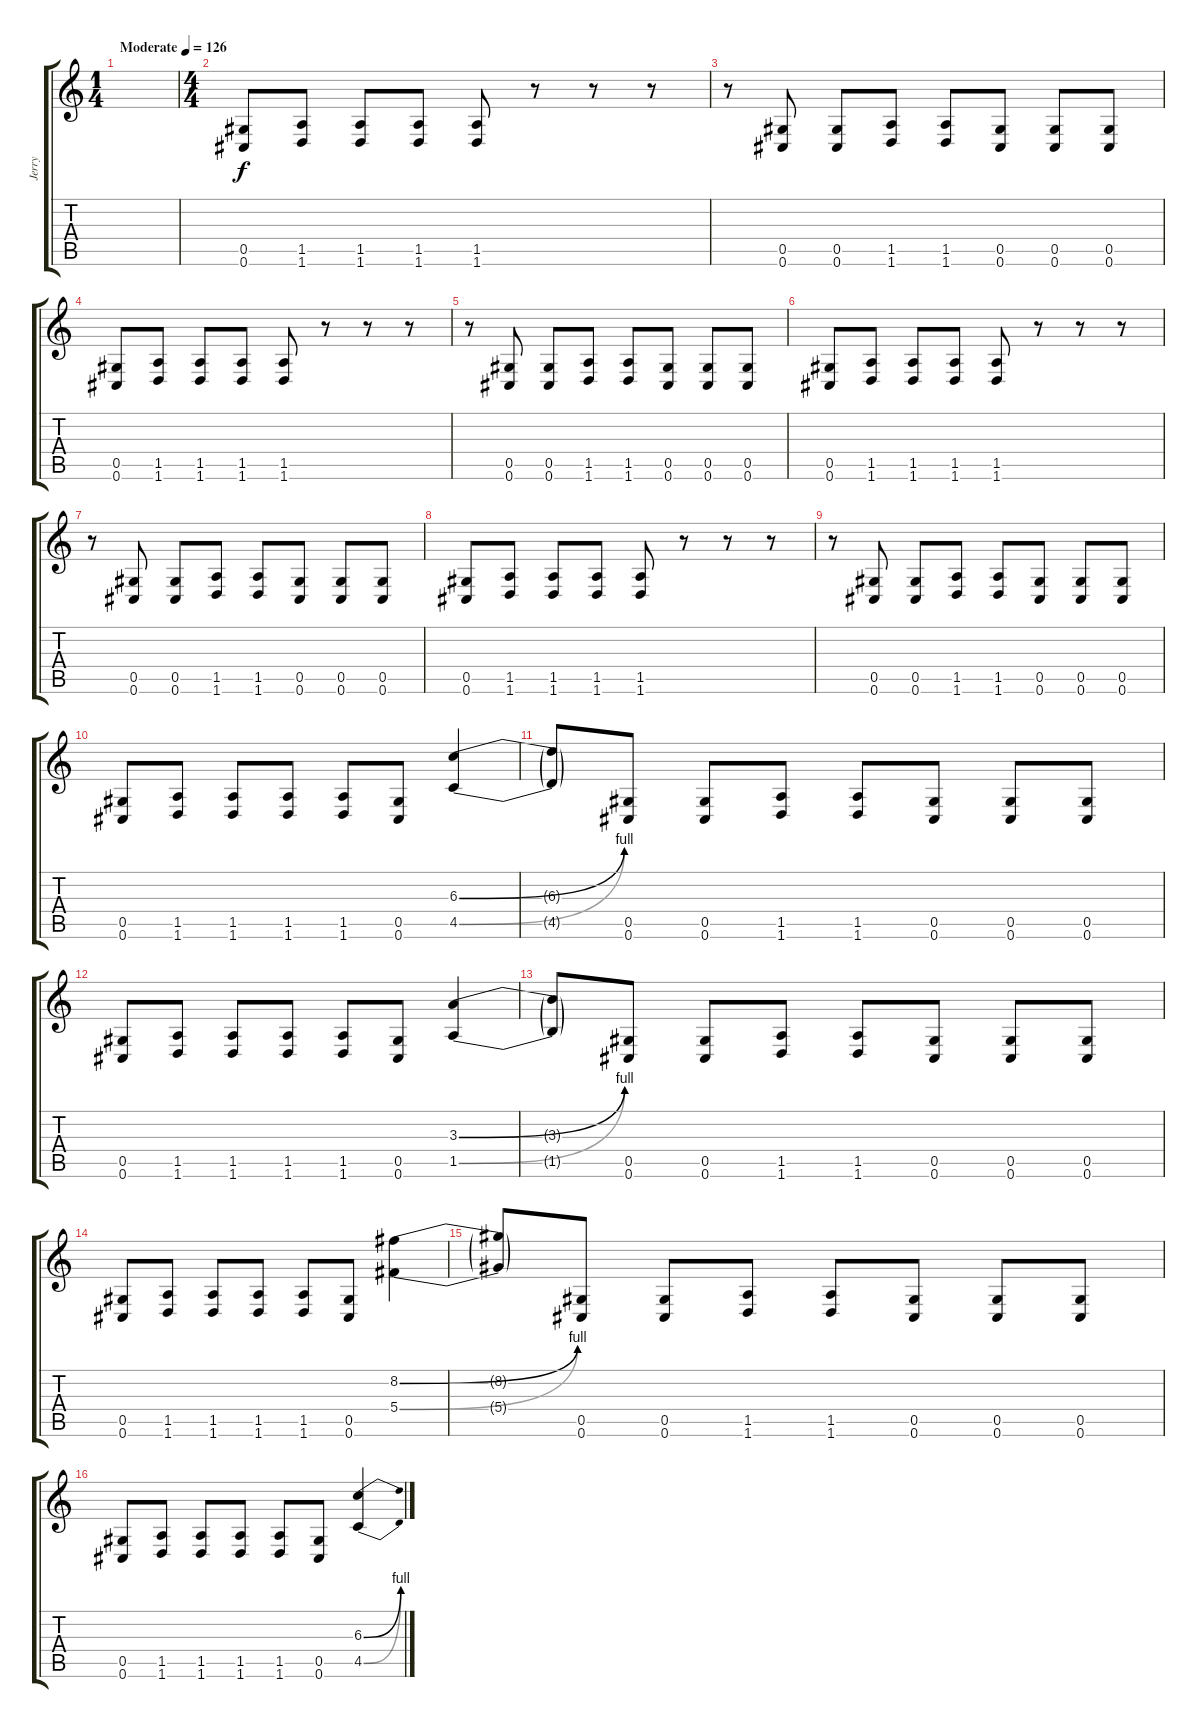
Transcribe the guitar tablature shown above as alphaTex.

\track ("Jerry" "Jerry") {instrument distortionguitar}
\staff {score tabs}
\tuning (Eb4 Bb3 Gb3 Db3 Ab2 Db2) {hide}
\ts (1 4)
\tempo (126 "Moderate")
\clef g2
\ks c
|
\ts (4 4)
(0.5 0.6).8 (1.5 1.6).8 (1.5 1.6).8 (1.5 1.6).8 (1.5 1.6).8 r.8 r.8 r.8 |
r.8 (0.5 0.6).8 (0.5 0.6).8 (1.5 1.6).8 (1.5 1.6).8 (0.5 0.6).8 (0.5 0.6).8 (0.5 0.6).8 |
(0.5 0.6).8 (1.5 1.6).8 (1.5 1.6).8 (1.5 1.6).8 (1.5 1.6).8 r.8 r.8 r.8 |
r.8 (0.5 0.6).8 (0.5 0.6).8 (1.5 1.6).8 (1.5 1.6).8 (0.5 0.6).8 (0.5 0.6).8 (0.5 0.6).8 |
(0.5 0.6).8 (1.5 1.6).8 (1.5 1.6).8 (1.5 1.6).8 (1.5 1.6).8 r.8 r.8 r.8 |
r.8 (0.5 0.6).8 (0.5 0.6).8 (1.5 1.6).8 (1.5 1.6).8 (0.5 0.6).8 (0.5 0.6).8 (0.5 0.6).8 |
(0.5 0.6).8 (1.5 1.6).8 (1.5 1.6).8 (1.5 1.6).8 (1.5 1.6).8 r.8 r.8 r.8 |
r.8 (0.5 0.6).8 (0.5 0.6).8 (1.5 1.6).8 (1.5 1.6).8 (0.5 0.6).8 (0.5 0.6).8 (0.5 0.6).8 |
(0.5 0.6).8 (1.5 1.6).8 (1.5 1.6).8 (1.5 1.6).8 (1.5 1.6).8 (0.5 0.6).8 (6.3{be (bend 0 0 60 4)} 4.5{be (bend 0 0 60 4)}).4 |
(6.3{t} 4.5{t}).8 (0.5 0.6).8 (0.5 0.6).8 (1.5 1.6).8 (1.5 1.6).8 (0.5 0.6).8 (0.5 0.6).8 (0.5 0.6).8 |
(0.5 0.6).8 (1.5 1.6).8 (1.5 1.6).8 (1.5 1.6).8 (1.5 1.6).8 (0.5 0.6).8 (3.3{be (bend 0 0 60 4)} 1.5{be (bend 0 0 60 4)}).4 |
(3.3{t} 1.5{t}).8 (0.5 0.6).8 (0.5 0.6).8 (1.5 1.6).8 (1.5 1.6).8 (0.5 0.6).8 (0.5 0.6).8 (0.5 0.6).8 |
(0.5 0.6).8 (1.5 1.6).8 (1.5 1.6).8 (1.5 1.6).8 (1.5 1.6).8 (0.5 0.6).8 (8.2{be (bend 0 0 60 4)} 5.4{be (bend 0 0 60 4)}).4 |
(8.2{t} 5.4{t}).8 (0.5 0.6).8 (0.5 0.6).8 (1.5 1.6).8 (1.5 1.6).8 (0.5 0.6).8 (0.5 0.6).8 (0.5 0.6).8 |
(0.5 0.6).8 (1.5 1.6).8 (1.5 1.6).8 (1.5 1.6).8 (1.5 1.6).8 (0.5 0.6).8 (6.3{be (bend 0 0 60 4)} 4.5{be (bend 0 0 60 4)}).4
